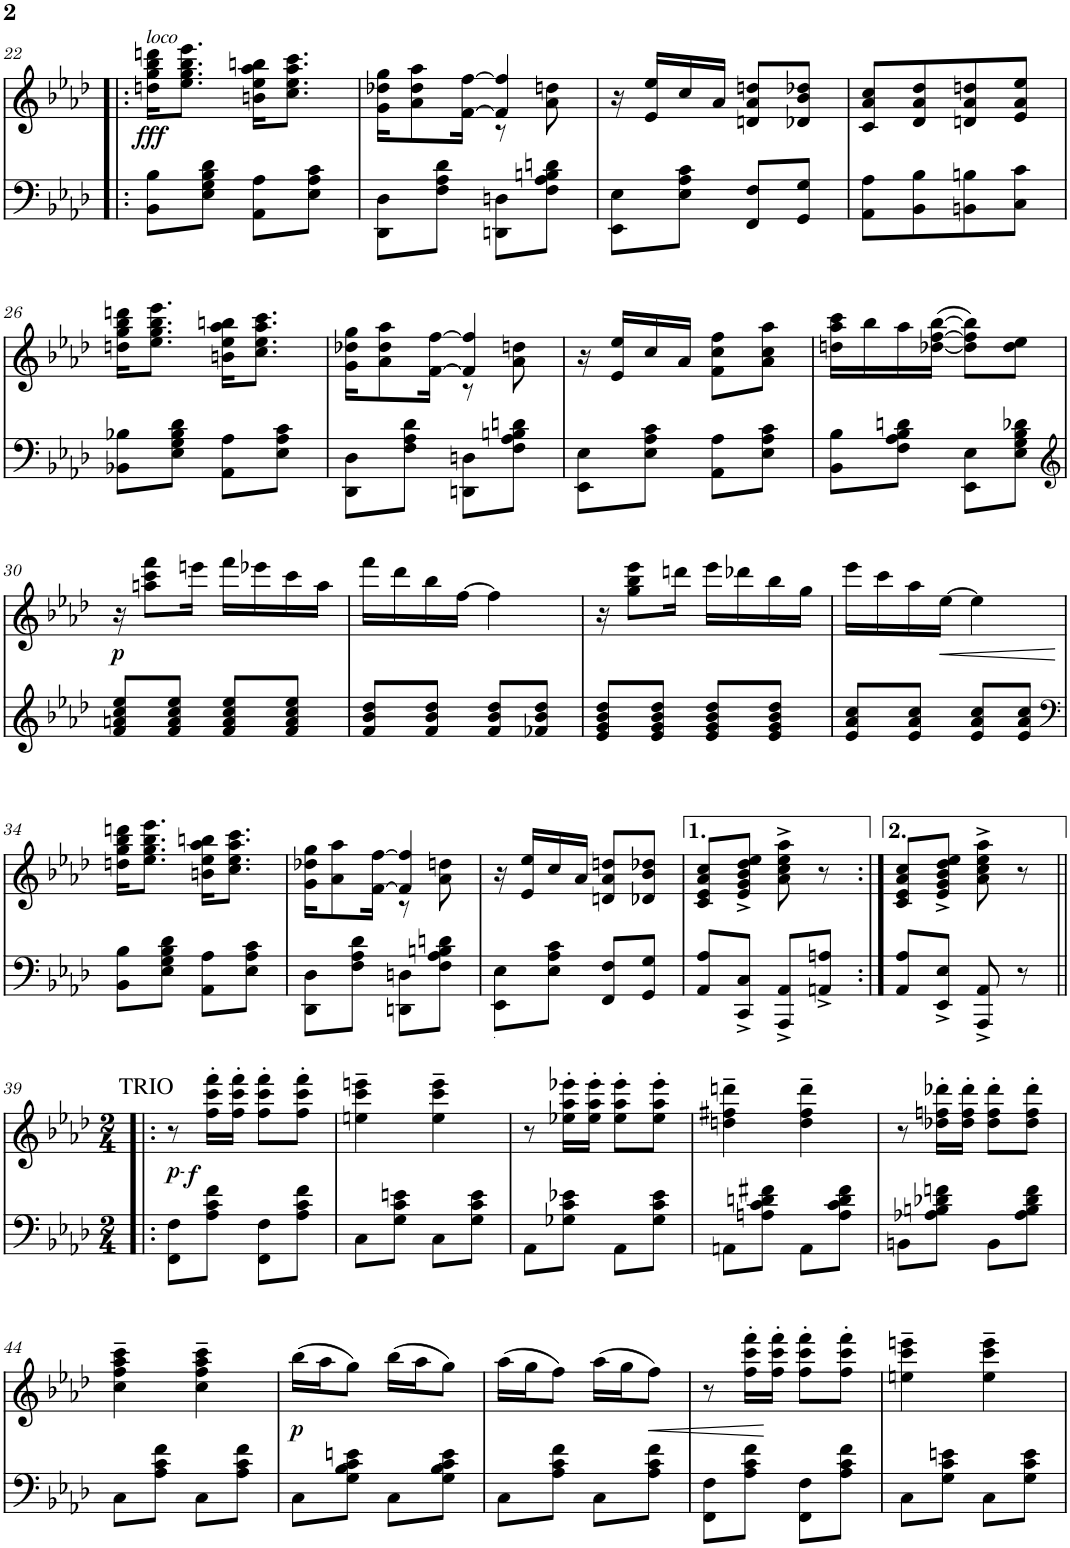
**kern	**kern	**dynam
*part2	*part1	*part1
*staff2	*staff1	*staff1
*I"Piano	*I"Piano	*
*I'Pno	*I'Pno	*
!!LO:PB:g=z
*clefF4	*clefG2	*
*k[b-e-a-d-]	*k[b-e-a-d-]	*
*A-:	*A-:	*
*M2/4	*M2/4	*
=22!|:	=22!|:	=22!|:
!	!LO:TX:a:i:t=loco	!
!	!	!LO:DY:b
8BB-\ 8B-\L	16ddn\ 16gg\ 16bb-\ 16dddn\KL	fff
.	8.ee-\ 8.gg\ 8.bb-\ 8.eee-\J	.
8E-\ 8G\ 8B-\ 8d-\J	.	.
8AA-\ 8A-\L	16bn\ 16ee-\ 16aa-\ 16bbn\KL	.
.	8.cc\ 8.ee-\ 8.aa-\ 8.ccc\J	.
8E-\ 8A-\ 8c\J	.	.
=23	=23	=23
*	*^	*
8DD-\ 8D-\L	16g\ 16dd-X\ 16gg\KL	4ryy	.
.	8a-\ 8dd-\ 8aa-\	.	.
8F\ 8A-\ 8d-\J	.	.	.
.	[16f\ [16ff\Jk	.	.
8DDn\ 8Dn\L	4f/] 4ff/]	8r	.
8F\ 8A-\ 8Bn\ 8dn\J	.	8a-\ 8ddn\	.
*	*v	*v	*
=24	=24	=24
8EE-\ 8E-\L	16r	.
.	16e-/ 16ee-/LL	.
8E-\ 8A-\ 8c\J	16cc/	.
.	16a-/JJ	.
8FF/ 8F/L	8dn/ 8a-/ 8ddn/L	.
8GG/ 8G/J	8d-X/ 8b-/ 8dd-X/J	.
=25	=25	=25
8AA-\ 8A-\L	8c/ 8a-/ 8cc/L	.
8BB-\ 8B-\	8d-/ 8a-/ 8dd-/	.
8BBn\ 8Bn\	8dn/ 8a-/ 8ddn/	.
8C\ 8c\J	8e-/ 8a-/ 8ee-/J	.
!!LO:LB:g=z
=26	=26	=26
8BB-X\ 8B-X\L	16ddn\ 16gg\ 16bb-\ 16dddn\KL	.
.	8.ee-\ 8.gg\ 8.bb-\ 8.eee-\J	.
8E-\ 8G\ 8B-\ 8d-\J	.	.
8AA-\ 8A-\L	16bn\ 16ee-\ 16aa-\ 16bbn\KL	.
.	8.cc\ 8.ee-\ 8.aa-\ 8.ccc\J	.
8E-\ 8A-\ 8c\J	.	.
=27	=27	=27
*	*^	*
8DD-\ 8D-\L	16g\ 16dd-X\ 16gg\KL	4ryy	.
.	8a-\ 8dd-\ 8aa-\	.	.
8F\ 8A-\ 8d-\J	.	.	.
.	[16f\ [16ff\Jk	.	.
8DDn\ 8Dn\L	4f/] 4ff/]	8r	.
8F\ 8A-\ 8Bn\ 8dn\J	.	8a-\ 8ddn\	.
*	*v	*v	*
=28	=28	=28
8EE-\ 8E-\L	16r	.
.	16e-/ 16ee-/LL	.
8E-\ 8A-\ 8c\J	16cc/	.
.	16a-/JJ	.
8AA-\ 8A-\L	8f\ 8cc\ 8ff\L	.
8E-\ 8A-\ 8c\J	8a-\ 8cc\ 8aa-\J	.
=29	=29	=29
8BB-\ 8B-\L	16ddn\ 16aa-\ 16ccc\LL	.
.	16bb-\	.
8F\ 8A-\ 8B-\ 8dn\J	16aa-\	.
.	([16dd-X\ [16ff\ [16bb-\JJ	.
8EE-\ 8E-\L	8dd-\] 8ff\] 8bb-\]L)	.
8E-\ 8G\ 8B-\ 8d-X\J	8dd-\ 8ee-\J	.
!!LO:LB:g=z
=30	=30	=30
*clefG2	*	*
!	!	!LO:DY:b
8f/ 8an/ 8cc/ 8ee-/L	16r	p
.	8aan\ 8ccc\ 8fff\L	.
8f/ 8a/ 8cc/ 8ee-/J	.	.
.	16eeen\Jk	.
8f/ 8a/ 8cc/ 8ee-/L	16fff\LL	.
.	16eee-X\	.
8f/ 8a/ 8cc/ 8ee-/J	16ccc\	.
.	16aa\JJ	.
=31	=31	=31
8f/ 8b-/ 8dd-/L	16fff\LL	.
.	16ddd-\	.
8f/ 8b-/ 8dd-/J	16bb-\	.
.	[16ff\JJ	.
8f/ 8b-/ 8dd-/L	4ff\]	.
8f-X/ 8b-/ 8dd-/J	.	.
=32	=32	=32
8e-/ 8g/ 8b-/ 8dd-/L	16r	.
.	8gg\ 8bb-\ 8eee-\L	.
8e-/ 8g/ 8b-/ 8dd-/J	.	.
.	16dddn\Jk	.
8e-/ 8g/ 8b-/ 8dd-/L	16eee-\LL	.
.	16ddd-X\	.
8e-/ 8g/ 8b-/ 8dd-/J	16bb-\	.
.	16gg\JJ	.
=33	=33	=33
8e-/ 8a-/ 8cc/L	16eee-\LL	.
.	16ccc\	.
8e-/ 8a-/ 8cc/J	16aa-\	.
!	!	!LO:HP:b
.	[16ee-\JJ	<
8e-/ 8a-/ 8cc/L	4ee-\]	.
8e-/ 8a-/ 8cc/J	.	.
.	.	[
!!LO:LB:g=z
=34	=34	=34
*clefF4	*	*
8BB-\ 8B-\L	16ddn\ 16gg\ 16bb-\ 16dddn\KL	.
.	8.ee-\ 8.gg\ 8.bb-\ 8.eee-\J	.
8E-\ 8G\ 8B-\ 8d-\J	.	.
8AA-\ 8A-\L	16bn\ 16ee-\ 16aa-\ 16bbn\KL	.
.	8.cc\ 8.ee-\ 8.aa-\ 8.ccc\J	.
8E-\ 8A-\ 8c\J	.	.
=35	=35	=35
*	*^	*
8DD-\ 8D-\L	16g\ 16dd-X\ 16gg\KL	4ryy	.
.	8a-\ 8aa-\	.	.
8F\ 8A-\ 8d-\J	.	.	.
.	[16f\ [16ff\Jk	.	.
8DDn\ 8Dn\L	4f/] 4ff/]	8r	.
8F\ 8A-\ 8Bn\ 8dn\J	.	8a-\ 8ddn\	.
=36	=36	=36	=36
!LO:TX:b:t=.	!	!	!
*	*v	*v	*
8EE-\ 8E-\L	16r	.
.	16e-/ 16ee-/LL	.
8E-\ 8A-\ 8c\J	16cc/	.
.	16a-/JJ	.
8FF/ 8F/L	8dn/ 8a-/ 8ddn/L	.
8GG/ 8G/J	8d-X/ 8b-/ 8dd-X/J	.
=37	=37	=37
8AA-/ 8A-/L	8c/ 8e-/ 8a-/ 8cc/L	.
8CC/^ 8C/^J	8e-/^ 8g/^ 8b-/^ 8dd-/^ 8ee-/^J	.
8AAA-/^ 8AA-/^L	8a-\^ 8cc\^ 8ee-\^ 8aa-\^	.
8AAn/^ 8An/^J	8r	.
=38:|!	=38:|!	=38:|!
8AA-/ 8A-/L	8c/ 8e-/ 8a-/ 8cc/L	.
8EE-/^ 8E-/^J	8e-/^ 8g/^ 8b-/^ 8dd-/^ 8ee-/^J	.
8AAA-/^ 8AA-/^	8a-\^ 8cc\^ 8ee-\^ 8aa-\^	.
8r	8r	.
!!LO:LB:g=z
=39!|:	=39!|:	=39!|:
*M2/4	*M2/4	*
!	!LO:TX:a:t=TRIO	!
!	!	!LO:DY:b
!	!	!LO:DY:n=1:b
8FF\ 8F\L	8r	p other-dynamics
!	!	!LO:DY:n=2:b
8A-\ 8c\ 8f\J	16ff\' 16ccc\' 16fff\'LL	f
.	16ff\' 16ccc\' 16fff\'JJ	.
8FF\ 8F\L	8ff\' 8ccc\' 8fff\'L	.
8A-\ 8c\ 8f\J	8ff\' 8ccc\' 8fff\'J	.
=40	=40	=40
8C\L	4een\~ 4ccc\~ 4eeen\~	.
8G\ 8c\ 8en\J	.	.
8C\L	4ee\~ 4ccc\~ 4eee\~	.
8G\ 8c\ 8e\J	.	.
=41	=41	=41
8AA-\L	8r	.
8G-X\ 8c\ 8e-X\J	16ee-X\' 16aa-\' 16eee-X\'LL	.
.	16ee-\' 16aa-\' 16eee-\'JJ	.
8AA-\L	8ee-\' 8aa-\' 8eee-\'L	.
8G-\ 8c\ 8e-\J	8ee-\' 8aa-\' 8eee-\'J	.
=42	=42	=42
8AAn\L	4ddn\~ 4ff#X\~ 4dddn\~	.
8An\ 8c\ 8dn\ 8f#X\J	.	.
8AA\L	4dd\~ 4ff#\~ 4ddd\~	.
8A\ 8c\ 8d\ 8f#\J	.	.
=43	=43	=43
8BBn\L	8r	.
8A-X\ 8Bn\ 8d-X\ 8fn\J	16dd-X\' 16ffn\' 16ddd-X\'LL	.
.	16dd-\' 16ff\' 16ddd-\'JJ	.
8BB\L	8dd-\' 8ff\' 8ddd-\'L	.
8A-\ 8B\ 8d-\ 8f\J	8dd-\' 8ff\' 8ddd-\'J	.
!!LO:LB:g=z
=44	=44	=44
8C\L	4cc\~ 4ff\~ 4aa-\~ 4ccc\~	.
8A-\ 8c\ 8f\J	.	.
8C\L	4cc\~ 4ff\~ 4aa-\~ 4ccc\~	.
8A-\ 8c\ 8f\J	.	.
=45	=45	=45
!	!	!LO:DY:b
8C\L	(16bb-\LL	p
.	16aa-\J	.
8G\ 8B-\ 8c\ 8en\J	8gg\J)	.
8C\L	(16bb-\LL	.
.	16aa-\J	.
8G\ 8B-\ 8c\ 8e\J	8gg\J)	.
=46	=46	=46
8C\L	(16aa-\LL	.
.	16gg\J	.
8A-\ 8c\ 8f\J	8ff\J)	.
8C\L	(16aa-\LL	.
.	16gg\J	.
!	!	!LO:HP:b
8A-\ 8c\ 8f\J	8ff\J)	<
=47	=47	=47
8FF\ 8F\L	8r	.
8A-\ 8c\ 8f\J	16ff\' 16ccc\' 16fff\'LL	.
.	16ff\' 16ccc\' 16fff\'JJ	[
8FF\ 8F\L	8ff\' 8ccc\' 8fff\'L	.
8A-\ 8c\ 8f\J	8ff\' 8ccc\' 8fff\'J	.
=48	=48	=48
8C\L	4een\~ 4ccc\~ 4eeen\~	.
8G\ 8c\ 8en\J	.	.
8C\L	4ee\~ 4ccc\~ 4eee\~	.
8G\ 8c\ 8e\J	.	.
=	=	=
*-	*-	*-
